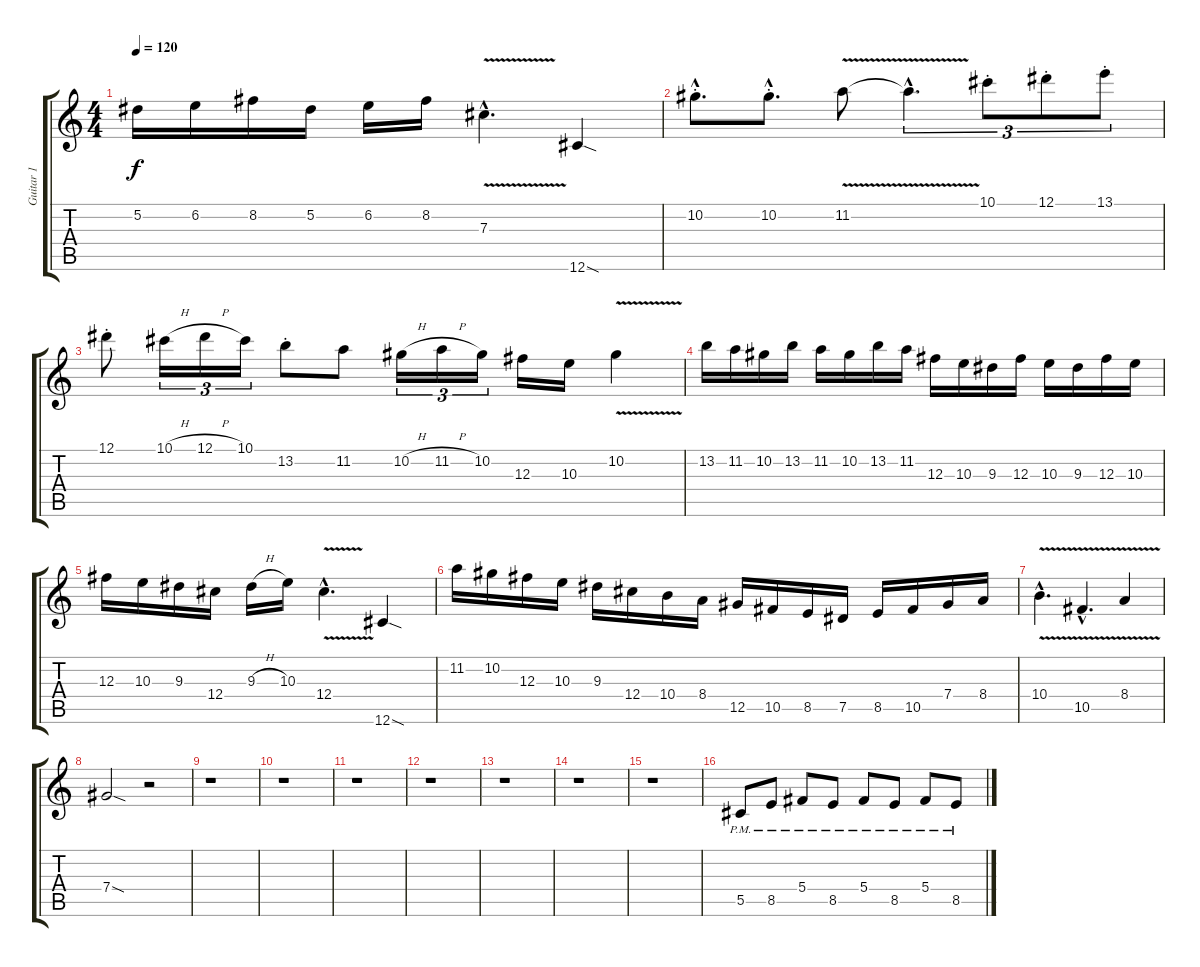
\track ("Guitar 1" "Guitar 1") {instrument overdrivenguitar}
\staff {score tabs}
\tuning (Eb4 Bb3 Gb3 Db3 Ab2 Db2) {hide}
\ts (4 4)
\tempo 120
\clef g2
\ks c
5.2.16{dy f} 6.2.16 8.2.16 5.2.16 6.2.16 8.2.16 7.3{v hac}.4{d} 12.6{sod}.4 |
10.2{hac st}.8{d} 10.2{hac st}.8{d} 11.2{v}.8 11.2{hac t}.4{d tu (3 2)} 10.1{st}.8{tu (3 2)} 12.1{st}.8{tu (3 2)} 13.1{st}.8{tu (3 2)} |
12.1{st}.8 10.1{h}.16{tu (3 2)} 12.1{h}.16{tu (3 2)} 10.1.16{tu (3 2)} 13.2{st}.8 11.2.8 10.2{h}.16{tu (3 2)} 11.2{h}.16{tu (3 2)} 10.2.16{tu (3 2)} 12.3.16 10.3.16 10.2{v}.4 |
13.2.16 11.2.16 10.2.16 13.2.16 11.2.16 10.2.16 13.2.16 11.2.16 12.3.16 10.3.16 9.3.16 12.3.16 10.3.16 9.3.16 12.3.16 10.3.16 |
12.3.16 10.3.16 9.3.16 12.4.16 9.3{h}.16 10.3.16 12.4{v hac}.4{d} 12.6{sod}.4 |
11.2.16 10.2.16 12.3.16 10.3.16 9.3.16 12.4.16 10.4.16 8.4.16 12.5.16 10.5.16 8.5.16 7.5.16 8.5.16 10.5.16 7.4.16 8.4.16 |
10.4{v hac}.4{d} 10.5{v hac}.4{d} 8.4{v}.4 |
\section ("" "")
7.4{sod}.2 r.2 |
r.1 |
r.1 |
r.1 |
r.1 |
r.1 |
r.1 |
r.1 |
\section ("" "")
5.5{pm}.8 8.5{pm}.8 5.4{pm}.8 8.5{pm}.8 5.4{pm}.8 8.5{pm}.8 5.4{pm}.8 8.5{pm}.8
